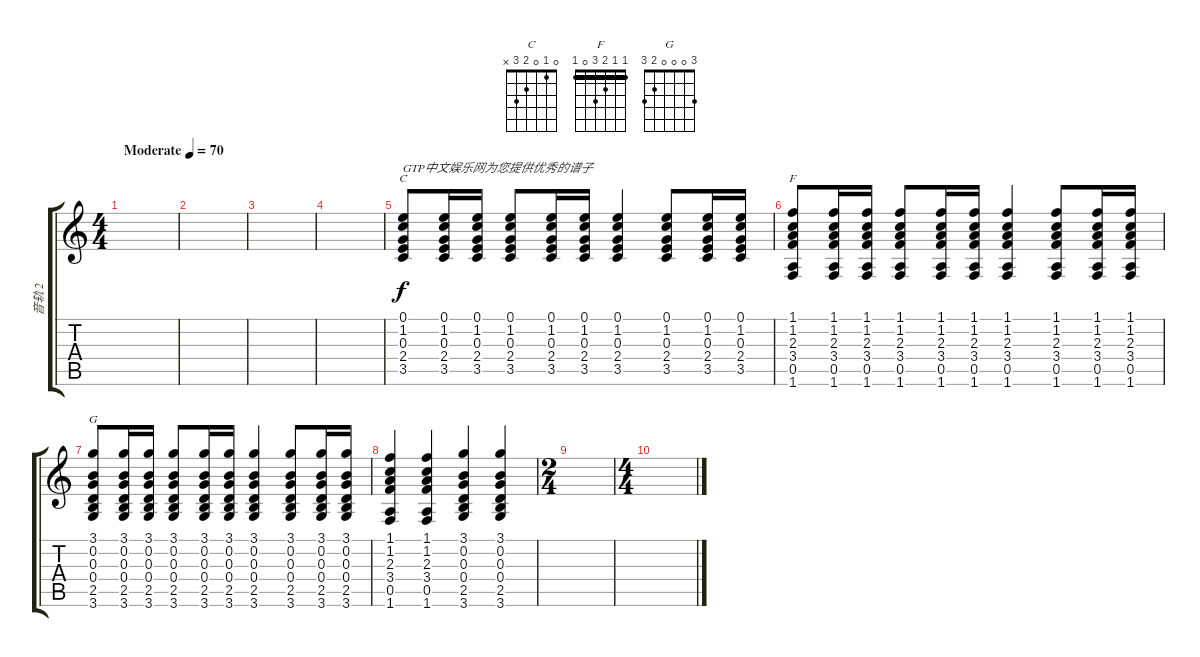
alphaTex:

\track ("音轨 2" "音轨 2") {instrument acousticguitarsteel}
\staff {score tabs}
\tuning (E4 B3 G3 D3 A2 E2) {hide}
\chord ("C" 0 1 0 2 3 x)
\chord ("F" 1 1 2 3 0 1) {barre 1}
\chord ("G" 3 0 0 0 2 3)
\ts (4 4)
\tempo (70 "Moderate")
\clef g2
\ks c
|
|
|
|
(0.1 1.2 0.3 2.4 3.5).8{ch "C" txt "GTP中文娱乐网为您提供优秀的谱子" volume 8} (0.1 1.2 0.3 2.4 3.5).16 (0.1 1.2 0.3 2.4 3.5).16 (0.1 1.2 0.3 2.4 3.5).8{volume 8} (0.1 1.2 0.3 2.4 3.5).16 (0.1 1.2 0.3 2.4 3.5).16 (0.1 1.2 0.3 2.4 3.5).4 (0.1 1.2 0.3 2.4 3.5).8{volume 8} (0.1 1.2 0.3 2.4 3.5).16 (0.1 1.2 0.3 2.4 3.5).16 |
(1.1 1.2 2.3 3.4 0.5 1.6).8{ch "F"} (1.1 1.2 2.3 3.4 0.5 1.6).16 (1.1 1.2 2.3 3.4 0.5 1.6).16 (1.1 1.2 2.3 3.4 0.5 1.6).8 (1.1 1.2 2.3 3.4 0.5 1.6).16 (1.1 1.2 2.3 3.4 0.5 1.6).16 (1.1 1.2 2.3 3.4 0.5 1.6).4 (1.1 1.2 2.3 3.4 0.5 1.6).8 (1.1 1.2 2.3 3.4 0.5 1.6).16 (1.1 1.2 2.3 3.4 0.5 1.6).16 |
(3.1 0.2 0.3 0.4 2.5 3.6).8{ch "G"} (3.1 0.2 0.3 0.4 2.5 3.6).16 (3.1 0.2 0.3 0.4 2.5 3.6).16 (3.1 0.2 0.3 0.4 2.5 3.6).8 (3.1 0.2 0.3 0.4 2.5 3.6).16 (3.1 0.2 0.3 0.4 2.5 3.6).16 (3.1 0.2 0.3 0.4 2.5 3.6).4 (3.1 0.2 0.3 0.4 2.5 3.6).8 (3.1 0.2 0.3 0.4 2.5 3.6).16 (3.1 0.2 0.3 0.4 2.5 3.6).16 |
(1.1 1.2 2.3 3.4 0.5 1.6).4 (1.1 1.2 2.3 3.4 0.5 1.6).4 (3.1 0.2 0.3 0.4 2.5 3.6).4 (3.1 0.2 0.3 0.4 2.5 3.6).4 |
\ts (2 4)
|
\ts (4 4)
